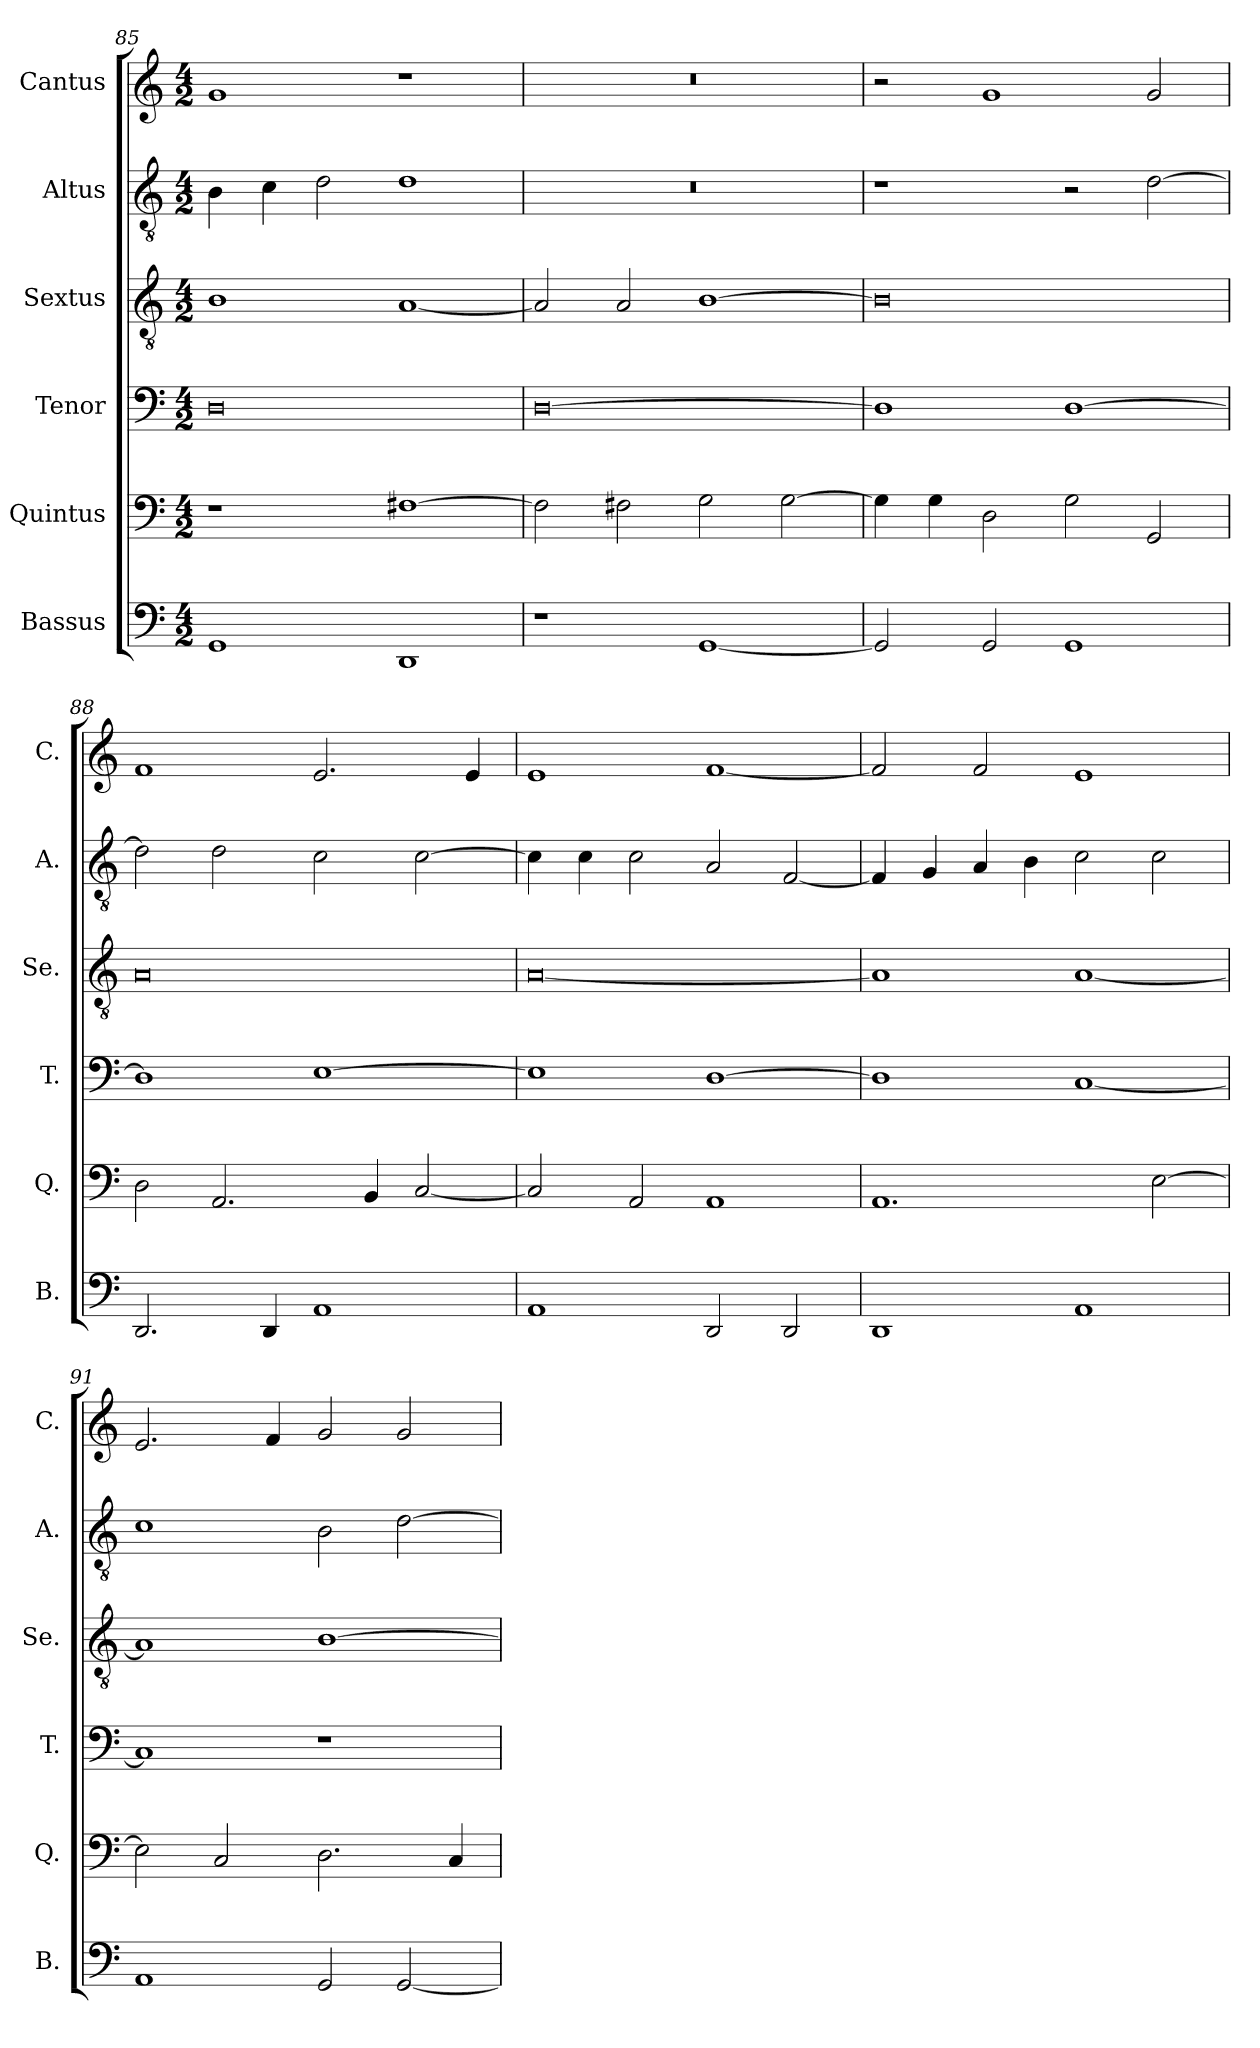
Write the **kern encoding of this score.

**kern	**kern	**kern	**kern	**kern	**kern
*part6	*part5	*part4	*part3	*part2	*part1
*staff6	*staff5	*staff4	*staff3	*staff2	*staff1
*I"Bassus	*I"Quintus	*I"Tenor	*I"Sextus	*I"Altus	*I"Cantus
*I'B.	*I'Q.	*I'T.	*I'Se.	*I'A.	*I'C.
*clefF4	*clefF4	*clefF4	*clefGv2	*clefGv2	*clefG2
*k[]	*k[]	*k[]	*k[]	*k[]	*k[]
*M4/2	*M4/2	*M4/2	*M4/2	*M4/2	*M4/2
=85	=85	=85	=85	=85	=85
1GG	1r	0D	1B	4B\	1g
.	.	.	.	4c\	.
.	.	.	.	2d\	.
1DD	[1F#X	.	[1A	1d	1r
=86	=86	=86	=86	=86	=86
1r	2F#\]	[0D	2A/]	0r	0r
.	2F#X\	.	2A/	.	.
[1GG	2G\	.	[1B	.	.
.	[2G\	.	.	.	.
=87	=87	=87	=87	=87	=87
2GG/]	4G\]	1D]	0B]	1r	2r
.	4G\	.	.	.	.
2GG/	2D\	.	.	.	1g
1GG	2G\	[1D	.	2r	.
.	2GG/	.	.	[2d\	2g/
=88	=88	=88	=88	=88	=88
2.DD/	2D\	1D]	0A	2d\]	1f
.	2.AA/	.	.	2d\	.
4DD/	.	.	.	.	.
1AA	.	[1E	.	2c\	2.e/
.	4BB/	.	.	.	.
.	[2C/	.	.	[2c\	.
.	.	.	.	.	4e/
=89	=89	=89	=89	=89	=89
1AA	2C/]	1E]	[0A	4c\]	1e
.	.	.	.	4c\	.
.	2AA/	.	.	2c\	.
2DD/	1AA	[1D	.	2A/	[1f
2DD/	.	.	.	[2F/	.
!!LO:LB:g=z
=90	=90	=90	=90	=90	=90
1DD	1.AA	1D]	1A]	4F/]	2f/]
.	.	.	.	4G/	.
.	.	.	.	4A/	2f/
.	.	.	.	4B\	.
1AA	.	[1C	[1A	2c\	1e
.	[2E\	.	.	2c\	.
=91	=91	=91	=91	=91	=91
1AA	2E\]	1C]	1A]	1c	2.e/
.	2C/	.	.	.	.
.	.	.	.	.	4f/
2GG/	2.D\	1r	[1B	2B\	2g/
[2GG/	.	.	.	[2d\	2g/
.	4C/	.	.	.	.
=	=	=	=	=	=
*-	*-	*-	*-	*-	*-
